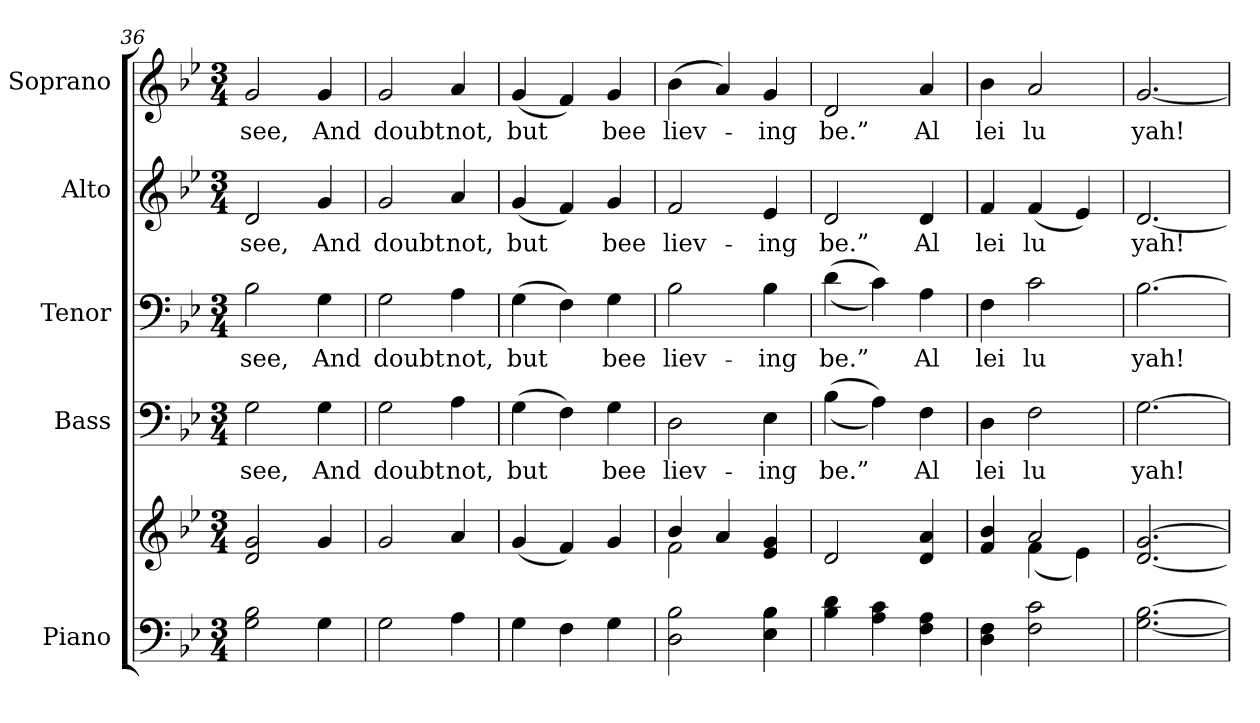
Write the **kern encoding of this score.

**kern	**kern	**kern	**text	**kern	**text	**kern	**text	**kern	**text
*part5	*part5	*part4	*part4	*part3	*part3	*part2	*part2	*part1	*part1
*staff6	*staff5	*staff4	*staff4	*staff3	*staff3	*staff2	*staff2	*staff1	*staff1
*I"Piano	*	*I"Bass	*	*I"Tenor	*	*I"Alto	*	*I"Soprano	*
*I'Pno.	*	*I'B.	*	*I'T.	*	*I'A.	*	*I'S.	*
!!LO:PB:g=z
*clefF4	*clefG2	*clefF4	*	*clefF4	*	*clefG2	*	*clefG2	*
*k[b-e-]	*k[b-e-]	*k[b-e-]	*	*k[b-e-]	*	*k[b-e-]	*	*k[b-e-]	*
*B-:	*B-:	*B-:	*	*B-:	*	*B-:	*	*B-:	*
*M3/4	*M3/4	*M3/4	*	*M3/4	*	*M3/4	*	*M3/4	*
=36	=36	=36	=36	=36	=36	=36	=36	=36	=36
!	!	!	!LO:LY:b:color=#000000	!	!	!	!	!	!
!	!	!	!	!	!LO:LY:b:color=#000000	!	!	!	!
!	!	!	!	!	!	!	!LO:LY:b:color=#000000	!	!
!	!	!	!	!	!	!	!	!	!LO:LY:b:color=#000000
2Gi\ 2B-i	2di/ 2gi	2Gi\	see,	2B-i\	see,	2di/	see,	2gi/	see,
!	!	!	!LO:LY:b:color=#000000	!	!	!	!	!	!
!	!	!	!	!	!LO:LY:b:color=#000000	!	!	!	!
!	!	!	!	!	!	!	!LO:LY:b:color=#000000	!	!
!	!	!	!	!	!	!	!	!	!LO:LY:b:color=#000000
4Gi\	4gi/	4Gi\	And	4Gi\	And	4gi/	And	4gi/	And
=37	=37	=37	=37	=37	=37	=37	=37	=37	=37
!	!	!	!LO:LY:b:color=#000000	!	!	!	!	!	!
!	!	!	!	!	!LO:LY:b:color=#000000	!	!	!	!
!	!	!	!	!	!	!	!LO:LY:b:color=#000000	!	!
!	!	!	!	!	!	!	!	!	!LO:LY:b:color=#000000
2Gi\	2gi/	2Gi\	doubt	2Gi\	doubt	2gi/	doubt	2gi/	doubt
!	!	!	!LO:LY:b:color=#000000	!	!	!	!	!	!
!	!	!	!	!	!LO:LY:b:color=#000000	!	!	!	!
!	!	!	!	!	!	!	!LO:LY:b:color=#000000	!	!
!	!	!	!	!	!	!	!	!	!LO:LY:b:color=#000000
4Ai\	4ai/	4Ai\	not,	4Ai\	not,	4ai/	not,	4ai/	not,
!!LO:PB:g=z
=38	=38	=38	=38	=38	=38	=38	=38	=38	=38
!	!	!	!LO:LY:b:color=#000000	!	!	!	!	!	!
!	!	!	!	!	!LO:LY:b:color=#000000	!	!	!	!
!	!	!	!	!	!	!	!LO:LY:b:color=#000000	!	!
!	!	!	!	!	!	!	!	!	!LO:LY:b:color=#000000
4Gi\	(4gi/	(4Gi\	but	(4Gi\	but	(4gi/	but	(4gi/	but
4Fi\	4fi/)	4Fi\)	.	4Fi\)	.	4fi/)	.	4fi/)	.
!	!	!	!LO:LY:b:color=#000000	!	!	!	!	!	!
!	!	!	!	!	!LO:LY:b:color=#000000	!	!	!	!
!	!	!	!	!	!	!	!LO:LY:b:color=#000000	!	!
!	!	!	!	!	!	!	!	!	!LO:LY:b:color=#000000
4Gi\	4gi/	4Gi\	bee	4Gi\	bee	4gi/	bee	4gi/	bee
=39	=39	=39	=39	=39	=39	=39	=39	=39	=39
*	*^	*	*	*	*	*	*	*	*
!	!	!	!	!LO:LY:b:color=#000000	!	!	!	!	!	!
!	!	!	!	!	!	!LO:LY:b:color=#000000	!	!	!	!
!	!	!	!	!	!	!	!	!LO:LY:b:color=#000000	!	!
!	!	!	!	!	!	!	!	!	!	!LO:LY:b:color=#000000
2Di\ 2B-i	4b-i/	2fi\	2Di\	liev-	2B-i\	liev-	2fi/	liev-	(4b-i\	liev-
.	4ai/	.	.	.	.	.	.	.	4ai/)	.
!	!	!	!	!LO:LY:b:color=#000000	!	!	!	!	!	!
!	!	!	!	!	!	!LO:LY:b:color=#000000	!	!	!	!
!	!	!	!	!	!	!	!	!LO:LY:b:color=#000000	!	!
!	!	!	!	!	!	!	!	!	!	!LO:LY:b:color=#000000
4E-i\ 4B-i	4e-i/ 4gi	4ryy	4E-i\	-ing	4B-i\	-ing	4e-i/	-ing	4gi/	-ing
*	*v	*v	*	*	*	*	*	*	*	*
!!LO:PB:g=z
=40	=40	=40	=40	=40	=40	=40	=40	=40	=40
*	*^	*	*	*	*	*	*	*	*
!	!	!	!	!LO:LY:b:color=#000000	!	!	!	!	!	!
*	*v	*v	*	*	*	*	*	*	*	*
*	*^	*	*	*	*	*	*	*	*
!	!	!	!	!	!	!LO:LY:b:color=#000000	!	!	!	!
*	*v	*v	*	*	*	*	*	*	*	*
*	*^	*	*	*	*	*	*	*	*
!	!	!	!	!	!	!	!	!LO:LY:b:color=#000000	!	!
*	*v	*v	*	*	*	*	*	*	*	*
*	*^	*	*	*	*	*	*	*	*
!	!	!	!	!	!	!	!	!	!	!LO:LY:b:color=#000000
*	*v	*v	*	*	*	*	*	*	*	*
4B-i\ 4di	2di/	((4B-i\	be.”	((4di\	be.”	2di/	be.”	2di/	be.”
4Ai\ 4ci	.	4Ai\))	.	4ci\))	.	.	.	.	.
!	!	!	!LO:LY:b:color=#000000	!	!	!	!	!	!
!	!	!	!	!	!LO:LY:b:color=#000000	!	!	!	!
!	!	!	!	!	!	!	!LO:LY:b:color=#000000	!	!
!	!	!	!	!	!	!	!	!	!LO:LY:b:color=#000000
4Fi\ 4Ai	4di/ 4ai	4Fi\	Al	4Ai\	Al	4di/	Al	4ai/	Al
=41	=41	=41	=41	=41	=41	=41	=41	=41	=41
*	*^	*	*	*	*	*	*	*	*
!	!	!	!	!LO:LY:b:color=#000000	!	!	!	!	!	!
!	!	!	!	!	!	!LO:LY:b:color=#000000	!	!	!	!
!	!	!	!	!	!	!	!	!LO:LY:b:color=#000000	!	!
!	!	!	!	!	!	!	!	!	!	!LO:LY:b:color=#000000
4Di\ 4Fi	4fi/ 4b-i	4ryy	4Di\	lei	4Fi\	lei	4fi/	lei	4b-i\	lei
!	!	!	!	!LO:LY:b:color=#000000	!	!	!	!	!	!
!	!	!	!	!	!	!LO:LY:b:color=#000000	!	!	!	!
!	!	!	!	!	!	!	!	!LO:LY:b:color=#000000	!	!
!	!	!	!	!	!	!	!	!	!	!LO:LY:b:color=#000000
2Fi\ 2ci	2ai/	(4fi\	2Fi\	lu	2ci\	lu	(4fi/	lu	2ai/	lu
.	.	4e-i\)	.	.	.	.	4e-i/)	.	.	.
*	*v	*v	*	*	*	*	*	*	*	*
!!LO:PB:g=z
=42	=42	=42	=42	=42	=42	=42	=42	=42	=42
*	*^	*	*	*	*	*	*	*	*
!	!	!	!	!LO:LY:b:color=#000000	!	!	!	!	!	!
*	*v	*v	*	*	*	*	*	*	*	*
*	*^	*	*	*	*	*	*	*	*
!	!	!	!	!	!	!LO:LY:b:color=#000000	!	!	!	!
*	*v	*v	*	*	*	*	*	*	*	*
*	*^	*	*	*	*	*	*	*	*
!	!	!	!	!	!	!	!	!LO:LY:b:color=#000000	!	!
*	*v	*v	*	*	*	*	*	*	*	*
*	*^	*	*	*	*	*	*	*	*
!	!	!	!	!	!	!	!	!	!	!LO:LY:b:color=#000000
*	*v	*v	*	*	*	*	*	*	*	*
[<2.Gi\ [>2.B-i	[<2.di/ [>2.gi	[>2.Gi\	yah!	[>2.B-i\	yah!	[<2.di/	yah!	[<2.gi/	yah!
=	=	=	=	=	=	=	=	=	=
*-	*-	*-	*-	*-	*-	*-	*-	*-	*-
